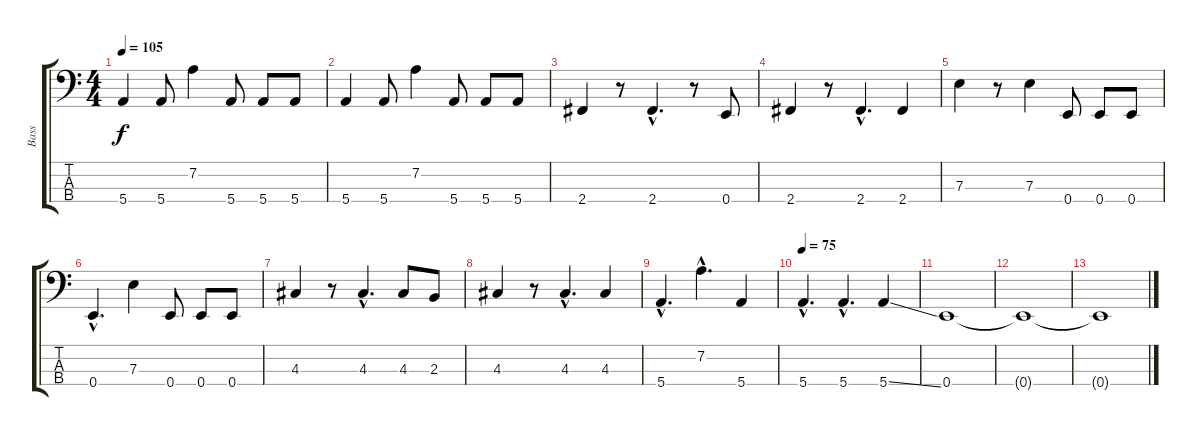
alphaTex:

\track ("Bass" "Bass") {instrument electricbasspick}
\staff {score tabs}
\tuning (G2 D2 A1 E1) {hide}
\ts (4 4)
\tempo 105
\clef f4
\ks c
5.4.4{dy f} 5.4.8 7.2.4 5.4.8 5.4.8 5.4.8 |
5.4.4 5.4.8 7.2.4 5.4.8 5.4.8 5.4.8 |
2.4.4 r.8 2.4{hac}.4{d} r.8 0.4.8 |
2.4.4 r.8 2.4{hac}.4{d} 2.4.4 |
7.3.4 r.8 7.3.4 0.4.8 0.4.8 0.4.8 |
0.4{hac}.4{d} 7.3.4 0.4.8 0.4.8 0.4.8 |
4.3.4 r.8 4.3{hac}.4{d} 4.3.8 2.3.8 |
4.3.4 r.8 4.3{hac}.4{d} 4.3.4 |
5.4{hac}.4{d} 7.2{hac}.4{d} 5.4.4 |
\tempo 75
5.4{hac}.4{d} 5.4{hac}.4{d} 5.4{ss}.4 |
0.4.1 |
0.4{t}.1 |
0.4{t}.1
